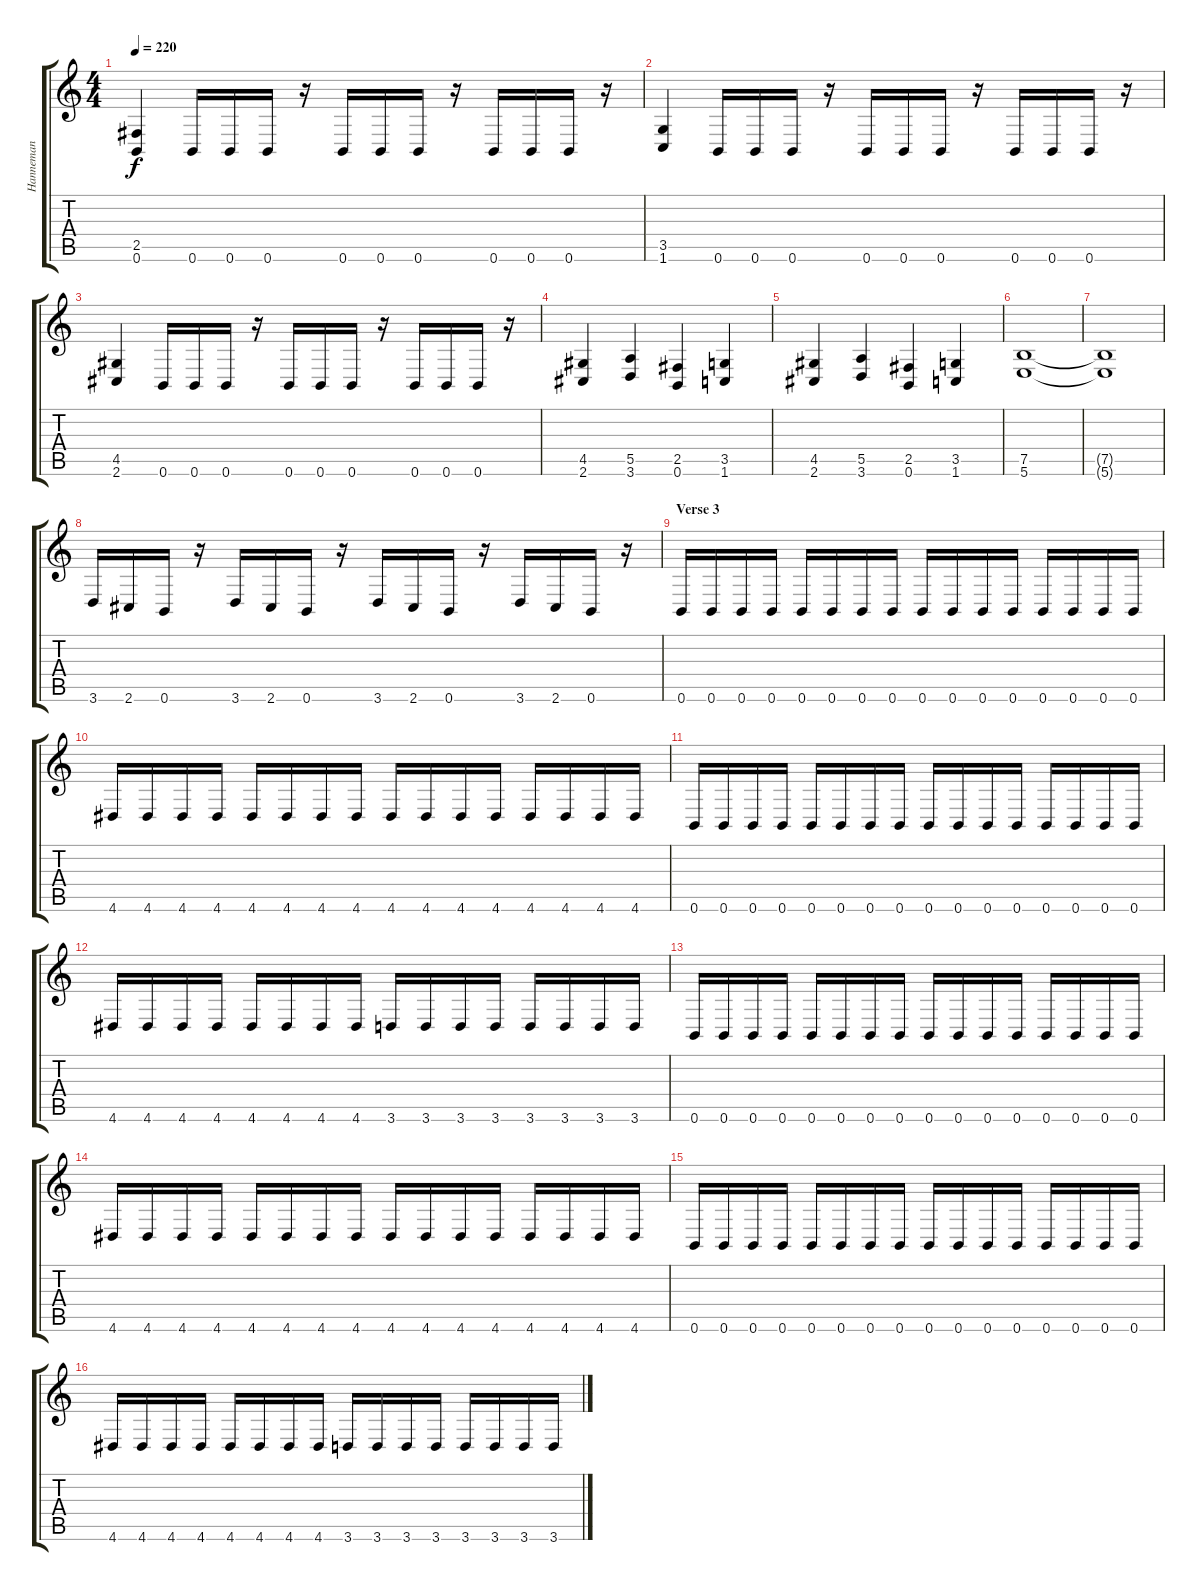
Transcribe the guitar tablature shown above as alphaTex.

\track ("Hanneman" "Hanneman") {instrument distortionguitar}
\staff {score tabs}
\tuning (B3 Gb3 D3 A2 E2 B1) {hide}
\ts (4 4)
\tempo 220
\clef g2
\ks c
(2.5 0.6).4{dy f} 0.6.16 0.6.16 0.6.16 r.16 0.6.16 0.6.16 0.6.16 r.16 0.6.16 0.6.16 0.6.16 r.16 |
(3.5 1.6).4 0.6.16 0.6.16 0.6.16 r.16 0.6.16 0.6.16 0.6.16 r.16 0.6.16 0.6.16 0.6.16 r.16 |
(4.5 2.6).4 0.6.16 0.6.16 0.6.16 r.16 0.6.16 0.6.16 0.6.16 r.16 0.6.16 0.6.16 0.6.16 r.16 |
(4.5 2.6).4 (5.5 3.6).4 (2.5 0.6).4 (3.5 1.6).4 |
(4.5 2.6).4 (5.5 3.6).4 (2.5 0.6).4 (3.5 1.6).4 |
(7.5 5.6).1 |
(7.5{t} 5.6{t}).1 |
3.6.16 2.6.16 0.6.16 r.16 3.6.16 2.6.16 0.6.16 r.16 3.6.16 2.6.16 0.6.16 r.16 3.6.16 2.6.16 0.6.16 r.16 |
\section ("" "Verse 3")
0.6.16 0.6.16 0.6.16 0.6.16 0.6.16 0.6.16 0.6.16 0.6.16 0.6.16 0.6.16 0.6.16 0.6.16 0.6.16 0.6.16 0.6.16 0.6.16 |
4.6.16 4.6.16 4.6.16 4.6.16 4.6.16 4.6.16 4.6.16 4.6.16 4.6.16 4.6.16 4.6.16 4.6.16 4.6.16 4.6.16 4.6.16 4.6.16 |
0.6.16 0.6.16 0.6.16 0.6.16 0.6.16 0.6.16 0.6.16 0.6.16 0.6.16 0.6.16 0.6.16 0.6.16 0.6.16 0.6.16 0.6.16 0.6.16 |
4.6.16 4.6.16 4.6.16 4.6.16 4.6.16 4.6.16 4.6.16 4.6.16 3.6.16 3.6.16 3.6.16 3.6.16 3.6.16 3.6.16 3.6.16 3.6.16 |
0.6.16 0.6.16 0.6.16 0.6.16 0.6.16 0.6.16 0.6.16 0.6.16 0.6.16 0.6.16 0.6.16 0.6.16 0.6.16 0.6.16 0.6.16 0.6.16 |
4.6.16 4.6.16 4.6.16 4.6.16 4.6.16 4.6.16 4.6.16 4.6.16 4.6.16 4.6.16 4.6.16 4.6.16 4.6.16 4.6.16 4.6.16 4.6.16 |
0.6.16 0.6.16 0.6.16 0.6.16 0.6.16 0.6.16 0.6.16 0.6.16 0.6.16 0.6.16 0.6.16 0.6.16 0.6.16 0.6.16 0.6.16 0.6.16 |
4.6.16 4.6.16 4.6.16 4.6.16 4.6.16 4.6.16 4.6.16 4.6.16 3.6.16 3.6.16 3.6.16 3.6.16 3.6.16 3.6.16 3.6.16 3.6.16
